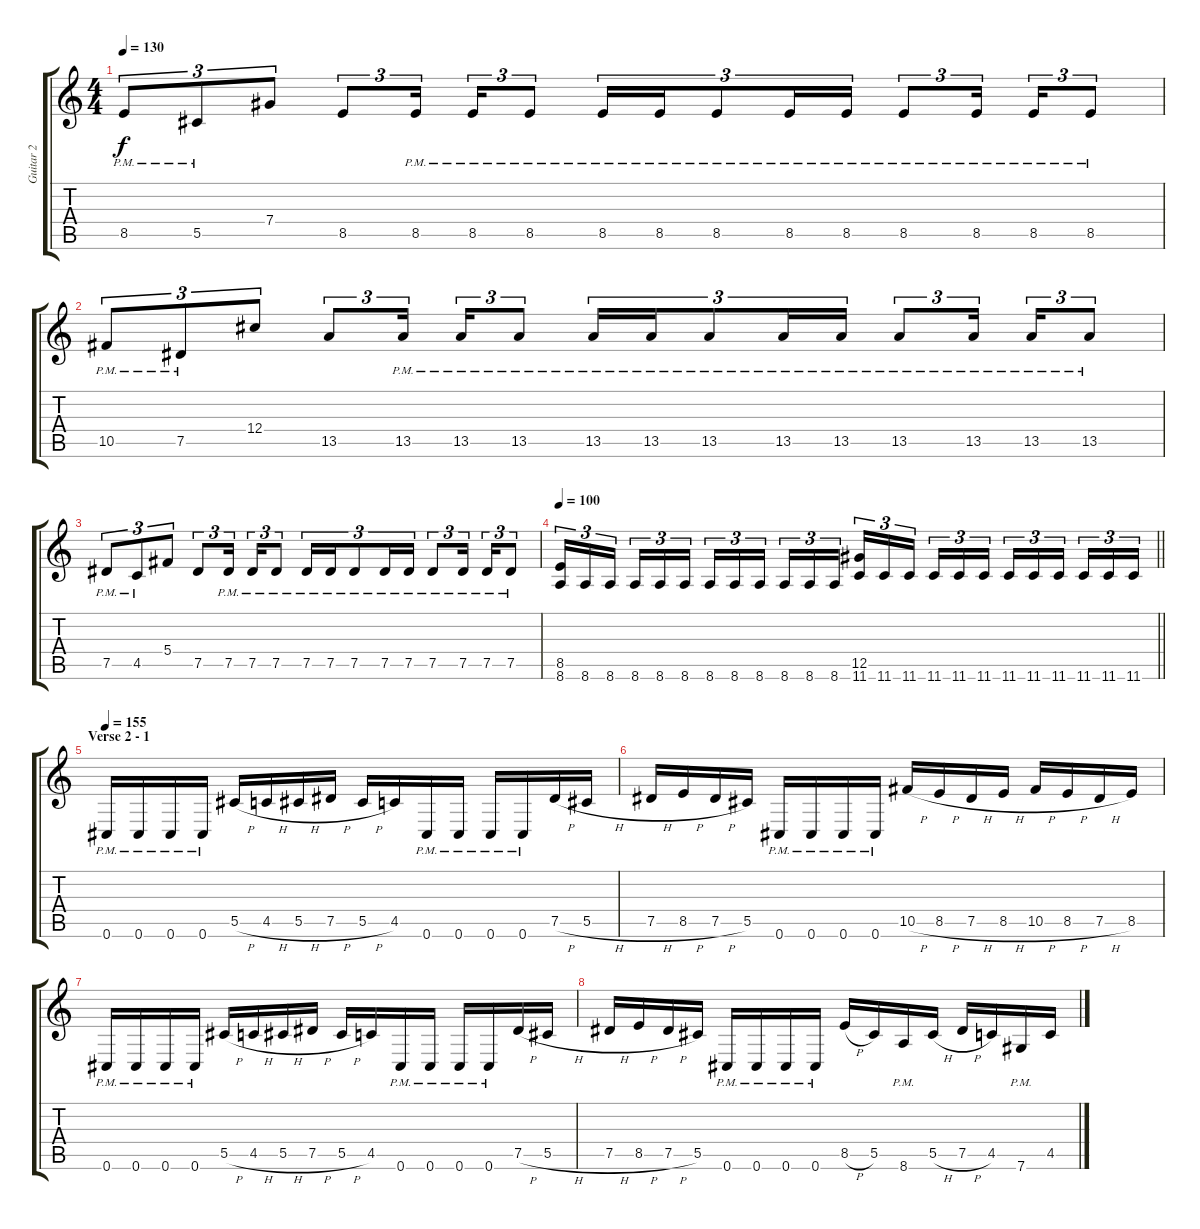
\track ("Guitar 2" "Guitar 2") {instrument distortionguitar}
\staff {score tabs}
\tuning (Eb4 Bb3 Gb3 Db3 Ab2 Db2) {hide}
\ts (4 4)
\tempo 130
\clef g2
\ks c
8.5{pm}.8{tu (3 2) dy f} 5.5{pm}.8{tu (3 2)} 7.4.8{tu (3 2)} 8.5.8{tu (3 2)} 8.5{pm}.16{tu (3 2) beam splitsecondary} 8.5{pm}.16{tu (3 2)} 8.5{pm}.8{tu (3 2)} 8.5{pm}.16{tu (3 2)} 8.5{pm}.16{tu (3 2)} 8.5{pm}.8{tu (3 2)} 8.5{pm}.16{tu (3 2)} 8.5{pm}.16{tu (3 2)} 8.5{pm}.8{tu (3 2)} 8.5{pm}.16{tu (3 2) beam splitsecondary} 8.5{pm}.16{tu (3 2)} 8.5{pm}.8{tu (3 2)} |
10.5{pm}.8{tu (3 2)} 7.5{pm}.8{tu (3 2)} 12.4.8{tu (3 2)} 13.5.8{tu (3 2)} 13.5{pm}.16{tu (3 2) beam splitsecondary} 13.5{pm}.16{tu (3 2)} 13.5{pm}.8{tu (3 2)} 13.5{pm}.16{tu (3 2)} 13.5{pm}.16{tu (3 2)} 13.5{pm}.8{tu (3 2)} 13.5{pm}.16{tu (3 2)} 13.5{pm}.16{tu (3 2)} 13.5{pm}.8{tu (3 2)} 13.5{pm}.16{tu (3 2) beam splitsecondary} 13.5{pm}.16{tu (3 2)} 13.5{pm}.8{tu (3 2)} |
7.5{pm}.8{tu (3 2)} 4.5{pm}.8{tu (3 2)} 5.4.8{tu (3 2)} 7.5.8{tu (3 2)} 7.5{pm}.16{tu (3 2) beam splitsecondary} 7.5{pm}.16{tu (3 2)} 7.5{pm}.8{tu (3 2)} 7.5{pm}.16{tu (3 2)} 7.5{pm}.16{tu (3 2)} 7.5{pm}.8{tu (3 2)} 7.5{pm}.16{tu (3 2)} 7.5{pm}.16{tu (3 2)} 7.5{pm}.8{tu (3 2)} 7.5{pm}.16{tu (3 2) beam splitsecondary} 7.5{pm}.16{tu (3 2)} 7.5{pm}.8{tu (3 2)} |
\tempo 100
\barLineRight lightlight
(8.5 8.6).16{tu (3 2)} 8.6.16{tu (3 2)} 8.6.16{tu (3 2) beam splitsecondary} 8.6.16{tu (3 2)} 8.6.16{tu (3 2)} 8.6.16{tu (3 2)} 8.6.16{tu (3 2)} 8.6.16{tu (3 2)} 8.6.16{tu (3 2) beam splitsecondary} 8.6.16{tu (3 2)} 8.6.16{tu (3 2)} 8.6.16{tu (3 2)} (12.5 11.6).16{tu (3 2)} 11.6.16{tu (3 2)} 11.6.16{tu (3 2) beam splitsecondary} 11.6.16{tu (3 2)} 11.6.16{tu (3 2)} 11.6.16{tu (3 2)} 11.6.16{tu (3 2)} 11.6.16{tu (3 2)} 11.6.16{tu (3 2) beam splitsecondary} 11.6.16{tu (3 2)} 11.6.16{tu (3 2)} 11.6.16{tu (3 2)} |
\section ("" "Verse 2 - 1")
\tempo 155
0.6{pm}.16 0.6{pm}.16 0.6{pm}.16 0.6{pm}.16 5.5{h}.16 4.5{h}.16 5.5{h}.16 7.5{h}.16 5.5{h}.16 4.5.16 0.6{pm}.16 0.6{pm}.16 0.6{pm}.16 0.6{pm}.16 7.5{h}.16 5.5{h}.16 |
7.5{h}.16 8.5{h}.16 7.5{h}.16 5.5.16 0.6{pm}.16 0.6{pm}.16 0.6{pm}.16 0.6{pm}.16 10.5{h}.16 8.5{h}.16 7.5{h}.16 8.5{h}.16 10.5{h}.16 8.5{h}.16 7.5{h}.16 8.5.16 |
0.6{pm}.16 0.6{pm}.16 0.6{pm}.16 0.6{pm}.16 5.5{h}.16 4.5{h}.16 5.5{h}.16 7.5{h}.16 5.5{h}.16 4.5.16 0.6{pm}.16 0.6{pm}.16 0.6{pm}.16 0.6{pm}.16 7.5{h}.16 5.5{h}.16 |
7.5{h}.16 8.5{h}.16 7.5{h}.16 5.5.16 0.6{pm}.16 0.6{pm}.16 0.6{pm}.16 0.6{pm}.16 8.5{h}.16 5.5.16 8.6{pm}.16 5.5{h}.16 7.5{h}.16 4.5.16 7.6{pm}.16 4.5.16
